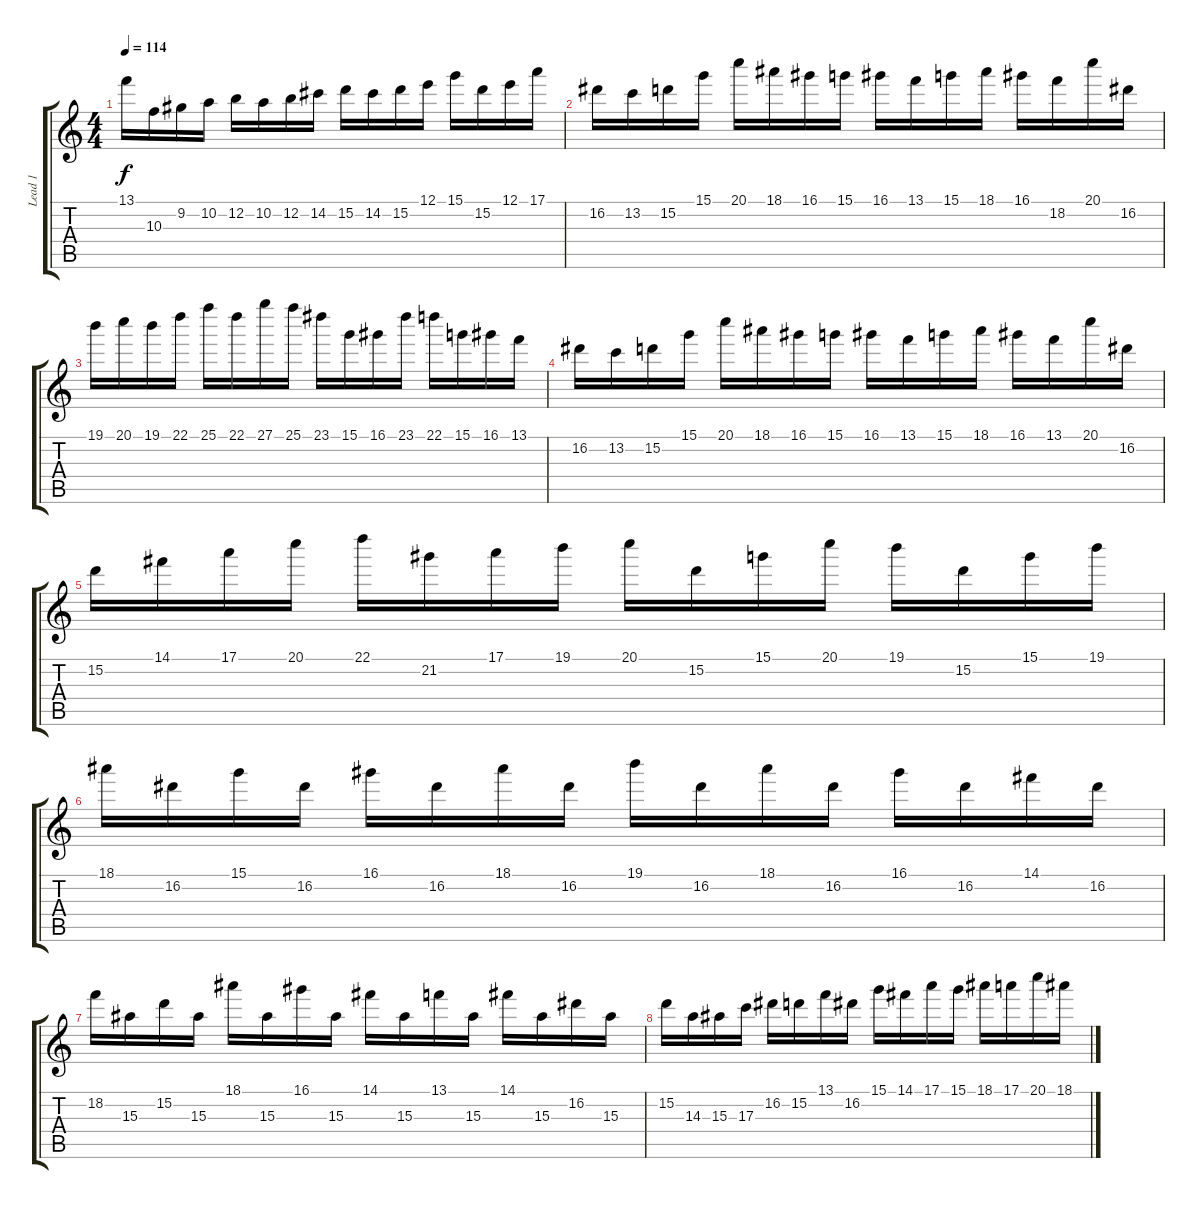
\track ("Lead 1" "Lead 1") {instrument acousticguitarnylon}
\staff {score tabs}
\tuning (E4 B3 G3 D3 A2 E2) {hide}
\ts (4 4)
\tempo 114
\clef g2
\ks c
13.1.16{dy f} 10.3.16 9.2.16 10.2.16 12.2.16 10.2.16 12.2.16 14.2.16 15.2.16 14.2.16 15.2.16 12.1.16 15.1.16 15.2.16 12.1.16 17.1.16 |
16.2.16 13.2.16 15.2.16 15.1.16 20.1.16 18.1.16 16.1.16 15.1.16 16.1.16 13.1.16 15.1.16 18.1.16 16.1.16 18.2.16 20.1.16 16.2.16 |
19.1.16 20.1.16 19.1.16 22.1.16 25.1.16 22.1.16 27.1.16 25.1.16 23.1.16 15.1.16 16.1.16 23.1.16 22.1.16 15.1.16 16.1.16 13.1.16 |
16.2.16 13.2.16 15.2.16 15.1.16 20.1.16 18.1.16 16.1.16 15.1.16 16.1.16 13.1.16 15.1.16 18.1.16 16.1.16 13.1.16 20.1.16 16.2.16 |
15.2.16 14.1.16 17.1.16 20.1.16 22.1.16 21.2.16 17.1.16 19.1.16 20.1.16 15.2.16 15.1.16 20.1.16 19.1.16 15.2.16 15.1.16 19.1.16 |
18.1.16 16.2.16 15.1.16 16.2.16 16.1.16 16.2.16 18.1.16 16.2.16 19.1.16 16.2.16 18.1.16 16.2.16 16.1.16 16.2.16 14.1.16 16.2.16 |
18.2.16 15.3.16 15.2.16 15.3.16 18.1.16 15.3.16 16.1.16 15.3.16 14.1.16 15.3.16 13.1.16 15.3.16 14.1.16 15.3.16 16.2.16 15.3.16 |
15.2.16 14.3.16 15.3.16 17.3.16 16.2.16 15.2.16 13.1.16 16.2.16 15.1.16 14.1.16 17.1.16 15.1.16 18.1.16 17.1.16 20.1.16 18.1.16
